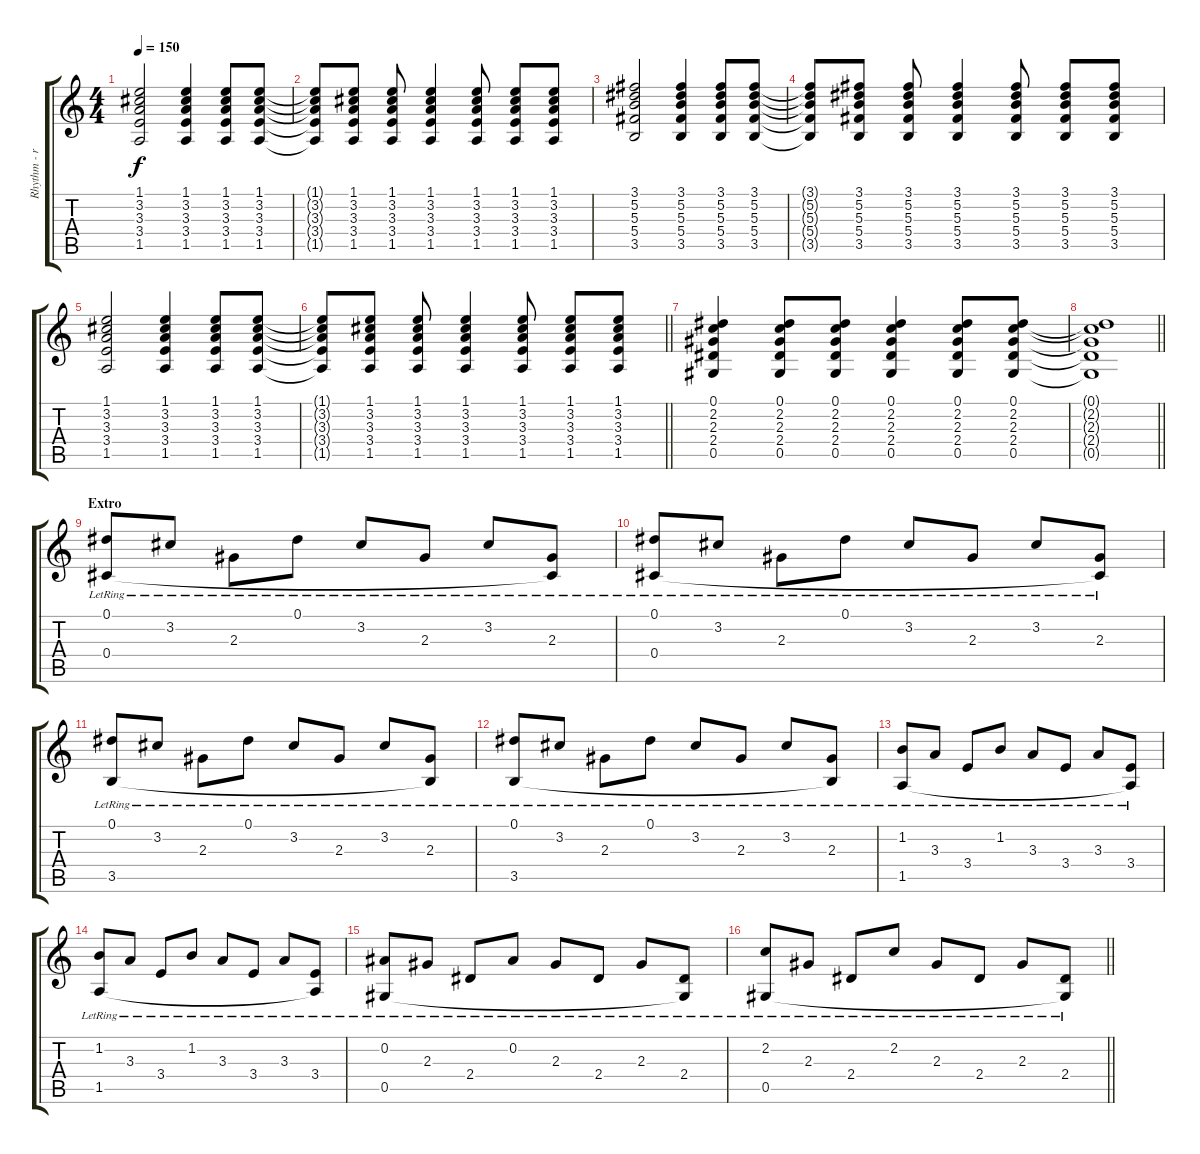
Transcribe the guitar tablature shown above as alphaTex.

\track ("Rhythm - right" "Rhythm - r") {instrument acousticguitarsteel}
\staff {score tabs}
\tuning (Eb4 Bb3 Gb3 Db3 Ab2 Eb2) {hide}
\ts (4 4)
\tempo 150
\clef g2
\ks c
(1.1 3.2 3.3 3.4 1.5).2{dy f} (1.1 3.2 3.3 3.4 1.5).4 (1.1 3.2 3.3 3.4 1.5).8 (1.1 3.2 3.3 3.4 1.5).8 |
(1.1{t} 3.2{t} 3.3{t} 3.4{t} 1.5{t}).8 (1.1 3.2 3.3 3.4 1.5).8 (1.1 3.2 3.3 3.4 1.5).8 (1.1 3.2 3.3 3.4 1.5).4 (1.1 3.2 3.3 3.4 1.5).8 (1.1 3.2 3.3 3.4 1.5).8 (1.1 3.2 3.3 3.4 1.5).8 |
(3.1 5.2 5.3 5.4 3.5).2 (3.1 5.2 5.3 5.4 3.5).4 (3.1 5.2 5.3 5.4 3.5).8 (3.1 5.2 5.3 5.4 3.5).8 |
(3.1{t} 5.2{t} 5.3{t} 5.4{t} 3.5{t}).8 (3.1 5.2 5.3 5.4 3.5).8 (3.1 5.2 5.3 5.4 3.5).8 (3.1 5.2 5.3 5.4 3.5).4 (3.1 5.2 5.3 5.4 3.5).8 (3.1 5.2 5.3 5.4 3.5).8 (3.1 5.2 5.3 5.4 3.5).8 |
(1.1 3.2 3.3 3.4 1.5).2 (1.1 3.2 3.3 3.4 1.5).4 (1.1 3.2 3.3 3.4 1.5).8 (1.1 3.2 3.3 3.4 1.5).8 |
\barLineRight lightlight
(1.1{t} 3.2{t} 3.3{t} 3.4{t} 1.5{t}).8 (1.1 3.2 3.3 3.4 1.5).8 (1.1 3.2 3.3 3.4 1.5).8 (1.1 3.2 3.3 3.4 1.5).4 (1.1 3.2 3.3 3.4 1.5).8 (1.1 3.2 3.3 3.4 1.5).8 (1.1 3.2 3.3 3.4 1.5).8 |
(0.1 2.2 2.3 2.4 0.5).4 (0.1 2.2 2.3 2.4 0.5).8 (0.1 2.2 2.3 2.4 0.5).8 (0.1 2.2 2.3 2.4 0.5).4 (0.1 2.2 2.3 2.4 0.5).8 (0.1 2.2 2.3 2.4 0.5).8 |
\barLineRight lightlight
(0.1{t} 2.2{t} 2.3{t} 2.4{t} 0.5{t}).1 |
\section ("" "Extro")
(0.1{lr} 0.4{lr}).8{volume 8} 3.2{lr}.8 2.3{lr}.8 0.1{lr}.8 3.2{lr}.8 2.3{lr}.8 3.2{lr}.8 (2.3{lr} 0.4{t}).8 |
(0.1{lr} 0.4{lr}).8 3.2{lr}.8 2.3{lr}.8 0.1{lr}.8 3.2{lr}.8 2.3{lr}.8 3.2{lr}.8 (2.3{lr} 0.4{t}).8 |
(0.1{lr} 3.5{lr}).8 3.2{lr}.8 2.3{lr}.8 0.1{lr}.8 3.2{lr}.8 2.3{lr}.8 3.2{lr}.8 (2.3{lr} 3.5{t}).8 |
(0.1{lr} 3.5{lr}).8 3.2{lr}.8 2.3{lr}.8 0.1{lr}.8 3.2{lr}.8 2.3{lr}.8 3.2{lr}.8 (2.3{lr} 3.5{t}).8 |
(1.2{lr} 1.5{lr}).8 3.3{lr}.8 3.4{lr}.8 1.2{lr}.8 3.3{lr}.8 3.4{lr}.8 3.3{lr}.8 (3.4{lr} 1.5{t}).8 |
(1.2{lr} 1.5{lr}).8 3.3{lr}.8 3.4{lr}.8 1.2{lr}.8 3.3{lr}.8 3.4{lr}.8 3.3{lr}.8 (3.4{lr} 1.5{t}).8 |
(0.2{lr} 0.5{lr}).8 2.3{lr}.8 2.4{lr}.8 0.2{lr}.8 2.3{lr}.8 2.4{lr}.8 2.3{lr}.8 (2.4{lr} 0.5{t}).8 |
\barLineRight lightlight
(2.2{lr} 0.5{lr}).8 2.3{lr}.8 2.4{lr}.8 2.2{lr}.8 2.3{lr}.8 2.4{lr}.8 2.3{lr}.8 (2.4{lr} 0.5{t}).8
